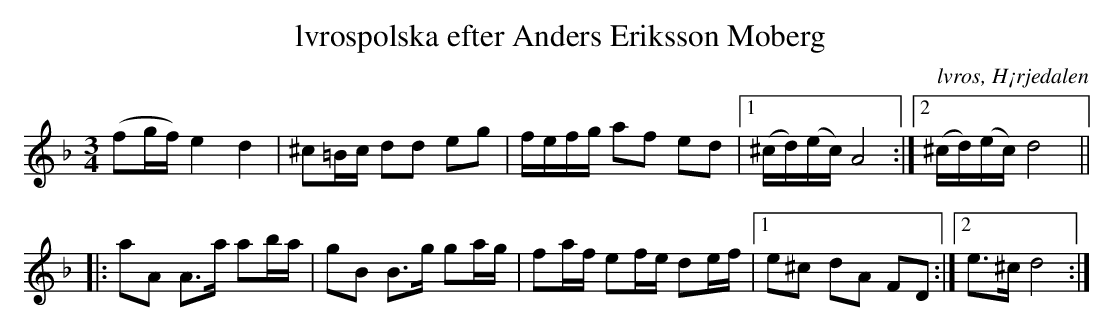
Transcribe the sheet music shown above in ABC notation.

X:1
T: lvrospolska efter Anders Eriksson Moberg
O: lvros, H¡rjedalen
M:3/4
L:1/8
K:Dm
(fg/f/) e2 d2|^c=B/c/ dd eg|f/e/f/g/ af ed|1(^c/d/)(e/c/) A4:|2(^c/d/)(e/c/)d4||:
aA A>a ab/a/|gB B>g ga/g/|fa/f/ ef/e/ de/f/|1e^c dA FD:|2e>^c d4:|
